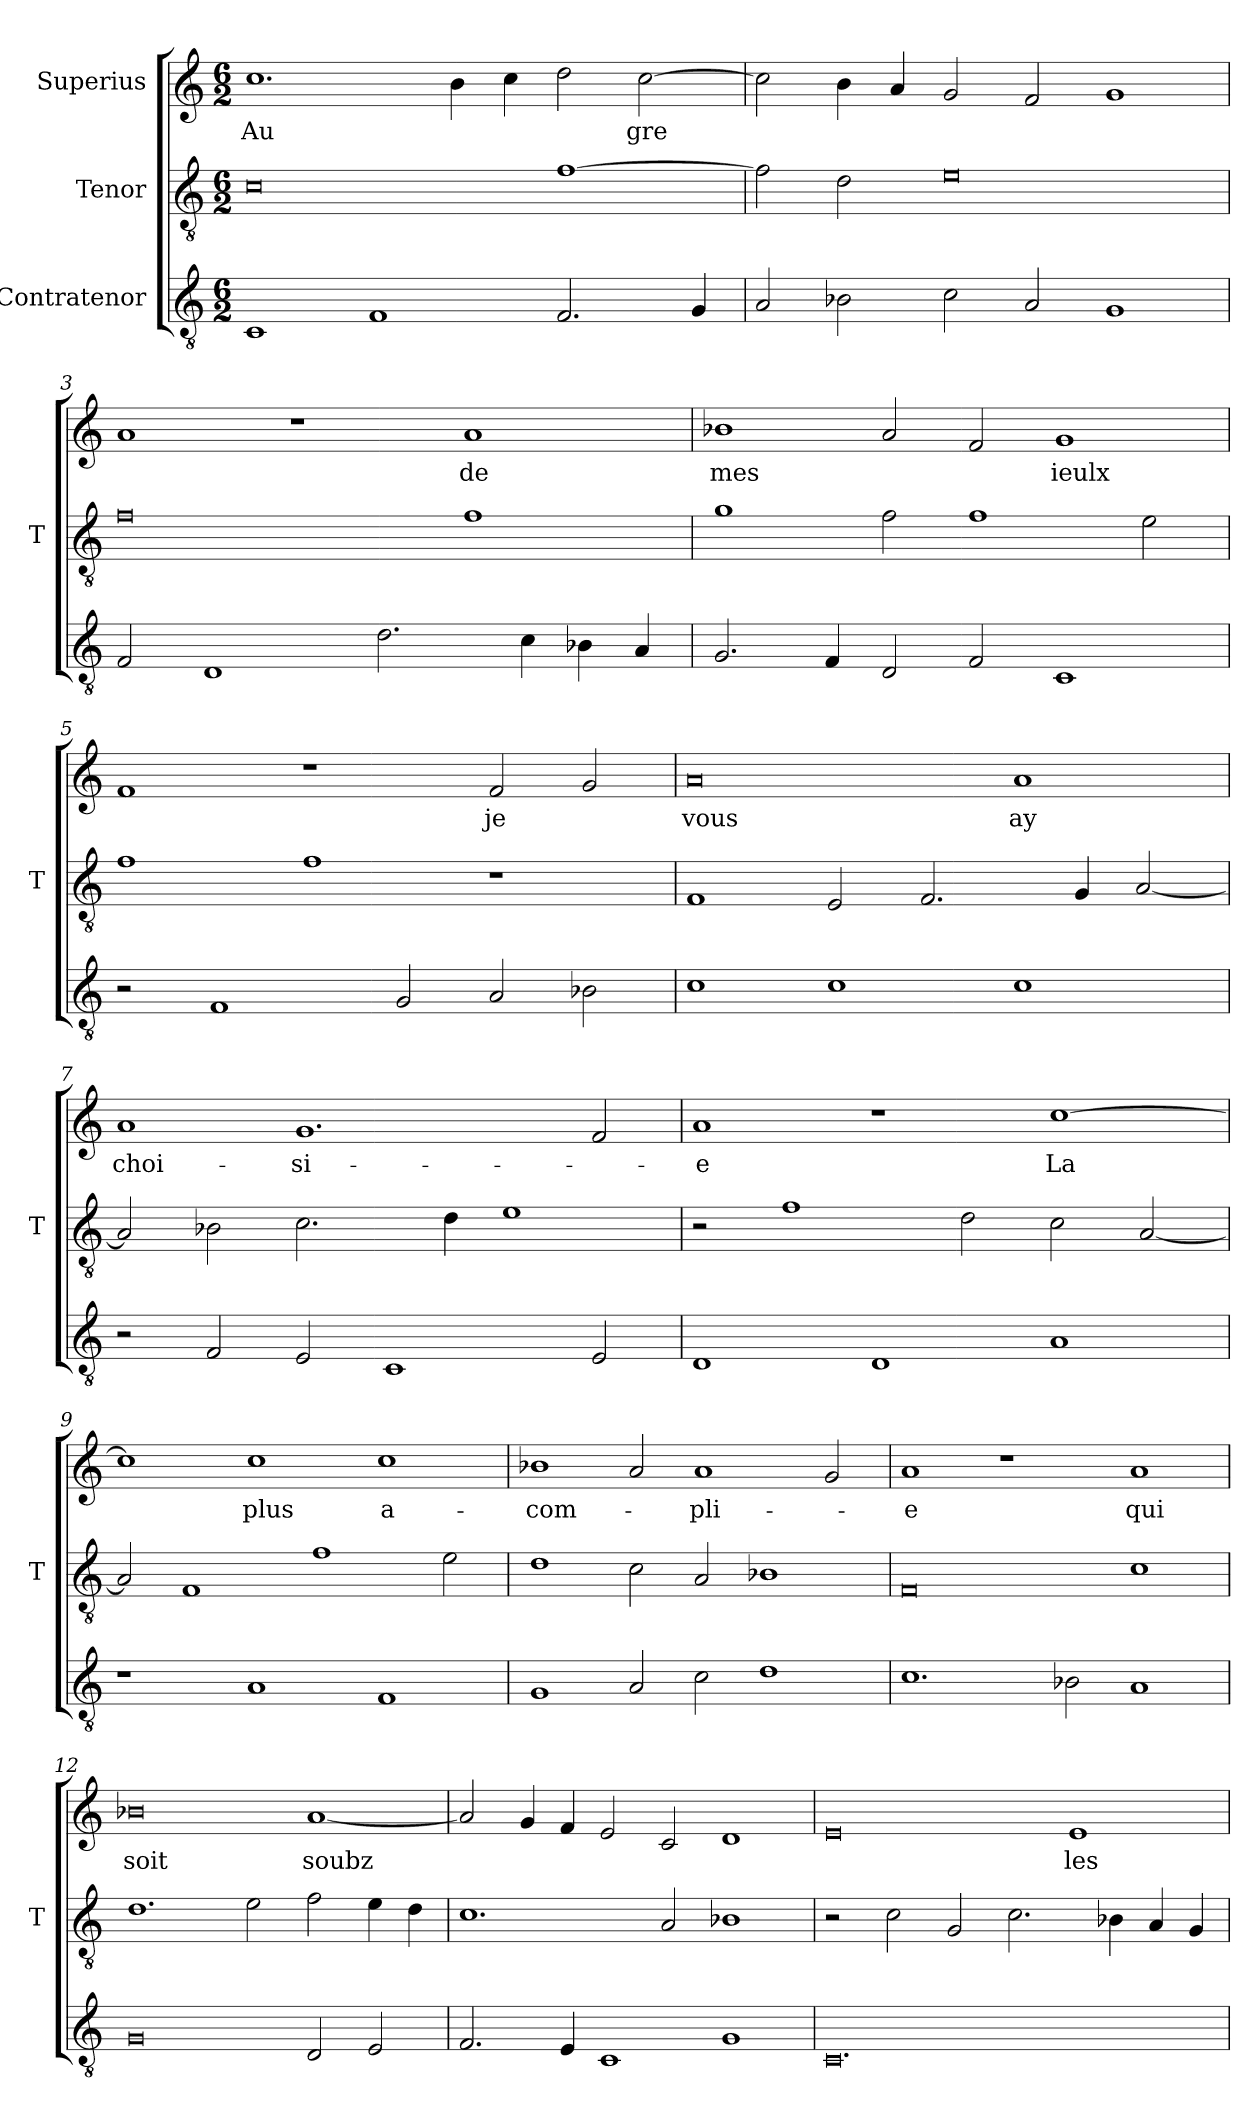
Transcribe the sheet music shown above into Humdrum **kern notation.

**kern	**kern	**kern	**text
*part3	*part2	*part1	*part1
*staff3	*staff2	*staff1	*staff1
*I"Contratenor	*I"Tenor	*I"Superius	*
*	*I'T	*	*
*clefGv2	*clefGv2	*clefG2	*
*M6/2	*M6/2	*M6/2	*
=1	=1	=1	=1
1C	0c	1.cc	-Au
1F	.	.	.
.	.	4b	.
.	.	4cc	.
2.F	[1f	2dd	.
.	.	[2cc	-gre
4G	.	.	.
=2	=2	=2	=2
2A	2f]	2cc]	.
2B-X	2d	4b	.
.	.	4a	.
2c	0e	2g	.
2A	.	2f	.
1G	.	1g	.
=3	=3	=3	=3
2F	0f	1a	.
1D	.	.	.
.	.	1r	.
2.d	.	.	.
.	1f	1a	-de
4c	.	.	.
4B-X	.	.	.
4A	.	.	.
=4	=4	=4	=4
2.G	1g	1b-X	-mes
4F	.	.	.
2D	2f	2a	.
2F	1f	2f	.
1C	.	1g	-ieulx
.	2e	.	.
=5	=5	=5	=5
2r	1f	1f	.
1F	.	.	.
.	1f	1r	.
2G	.	.	.
2A	1r	2f	-je
2B-X	.	2g	.
=6	=6	=6	=6
1c	1F	0a	-vous
1c	2E	.	.
.	2.F	.	.
1c	.	1a	-ay
.	4G	.	.
.	[2A	.	.
=7	=7	=7	=7
2r	2A]	1a	choi-
2F	2B-X	.	.
2E	2.c	1.g	-si-
1C	.	.	.
.	4d	.	.
.	1e	.	.
2E	.	2f	.
=8	=8	=8	=8
1D	2r	1a	-e
.	1f	.	.
1D	.	1r	.
.	2d	.	.
1A	2c	[1cc	-La
.	[2A	.	.
=9	=9	=9	=9
1r	2A]	1cc]	.
.	1F	.	.
1A	.	1cc	-plus
.	1f	.	.
1F	.	1cc	a-
.	2e	.	.
=10	=10	=10	=10
1G	1d	1b-X	-com-
2A	2c	2a	.
2c	2A	1a	-pli-
1d	1B-X	.	.
.	.	2g	.
=11	=11	=11	=11
1.c	0F	1a	-e
.	.	1r	.
2B-X	.	.	.
1A	1c	1a	-qui
=12	=12	=12	=12
0G	1.d	0b-X	-soit
.	2e	.	.
2D	2f	[1a	-soubz
2E	4e	.	.
.	4d	.	.
=13	=13	=13	=13
2.F	1.c	2a]	.
.	.	4g	.
4E	.	4f	.
1C	.	2e	.
.	2A	2c	.
1G	1B-X	1d	.
=14	=14	=14	=14
0.C	2r	0e	.
.	2c	.	.
.	2G	.	.
.	2.c	.	.
.	.	1e	-les
.	4B-X	.	.
.	4A	.	.
.	4G	.	.
=	=	=	=
*-	*-	*-	*-
